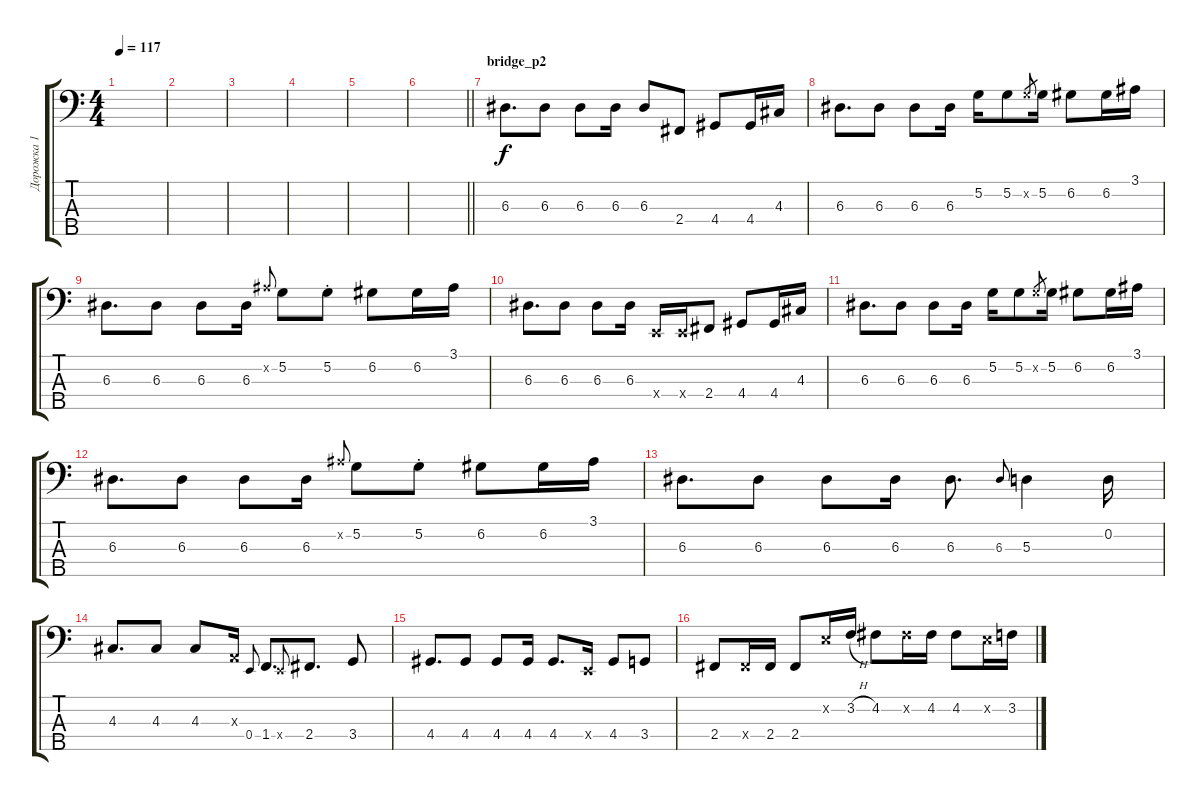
\track ("Дорожка 1" "Дорожка 1") {instrument electricbassfinger}
\staff {score tabs}
\tuning (G2 D2 A1 E1 B0) {hide}
\ts (4 4)
\tempo 117
\clef f4
\ks c
|
|
|
|
|
\barLineRight lightlight
|
\section ("" "bridge_p2")
6.3.8{d} 6.3.8 6.3.8 6.3.16 6.3.8 2.4.8 4.4.8 4.4.16 4.3.16 |
6.3.8{d} 6.3.8 6.3.8 6.3.16 5.2.16 5.2.8 5.2{x}.8{gr} 5.2.16 6.2.8 6.2.16 3.1.16 |
6.3.8{d} 6.3.8 6.3.8 6.3.16 8.2{x}.8{gr onbeat} 5.2.8 5.2{st}.8 6.2.8 6.2.16 3.1.16 |
6.3.8{d} 6.3.8 6.3.8 6.3.16 0.4{x}.16 0.4{x}.16 2.4.8 4.4.8 4.4.16 4.3.16 |
6.3.8{d} 6.3.8 6.3.8 6.3.16 5.2.16 5.2.8 5.2{x}.8{gr} 5.2.16 6.2.8 6.2.16 3.1.16 |
6.3.8{d} 6.3.8 6.3.8 6.3.16 8.2{x}.8{gr onbeat} 5.2.8 5.2{st}.8 6.2.8 6.2.16 3.1.16 |
6.3.8{d} 6.3.8 6.3.8 6.3.16 6.3.8{d} 6.3.8{gr onbeat} 5.3.4 0.2.16 |
4.3.8{d} 4.3.8 4.3.8 0.3{x}.16 0.4.8{gr onbeat} 1.4.8{d} 0.4{x}.8{gr onbeat} 2.4.8{d} 3.4.8 |
4.4.8{d} 4.4.8 4.4.8 4.4.16 4.4.8{d} 0.4{x}.16 4.4.8 3.4.8 |
2.4.8 2.4{x}.16 2.4.16 2.4.8 2.2{x}.16 3.2{h}.16 4.2.8 4.2{x}.16 4.2.16 4.2.8 2.2{x}.16 3.2{h}.16
